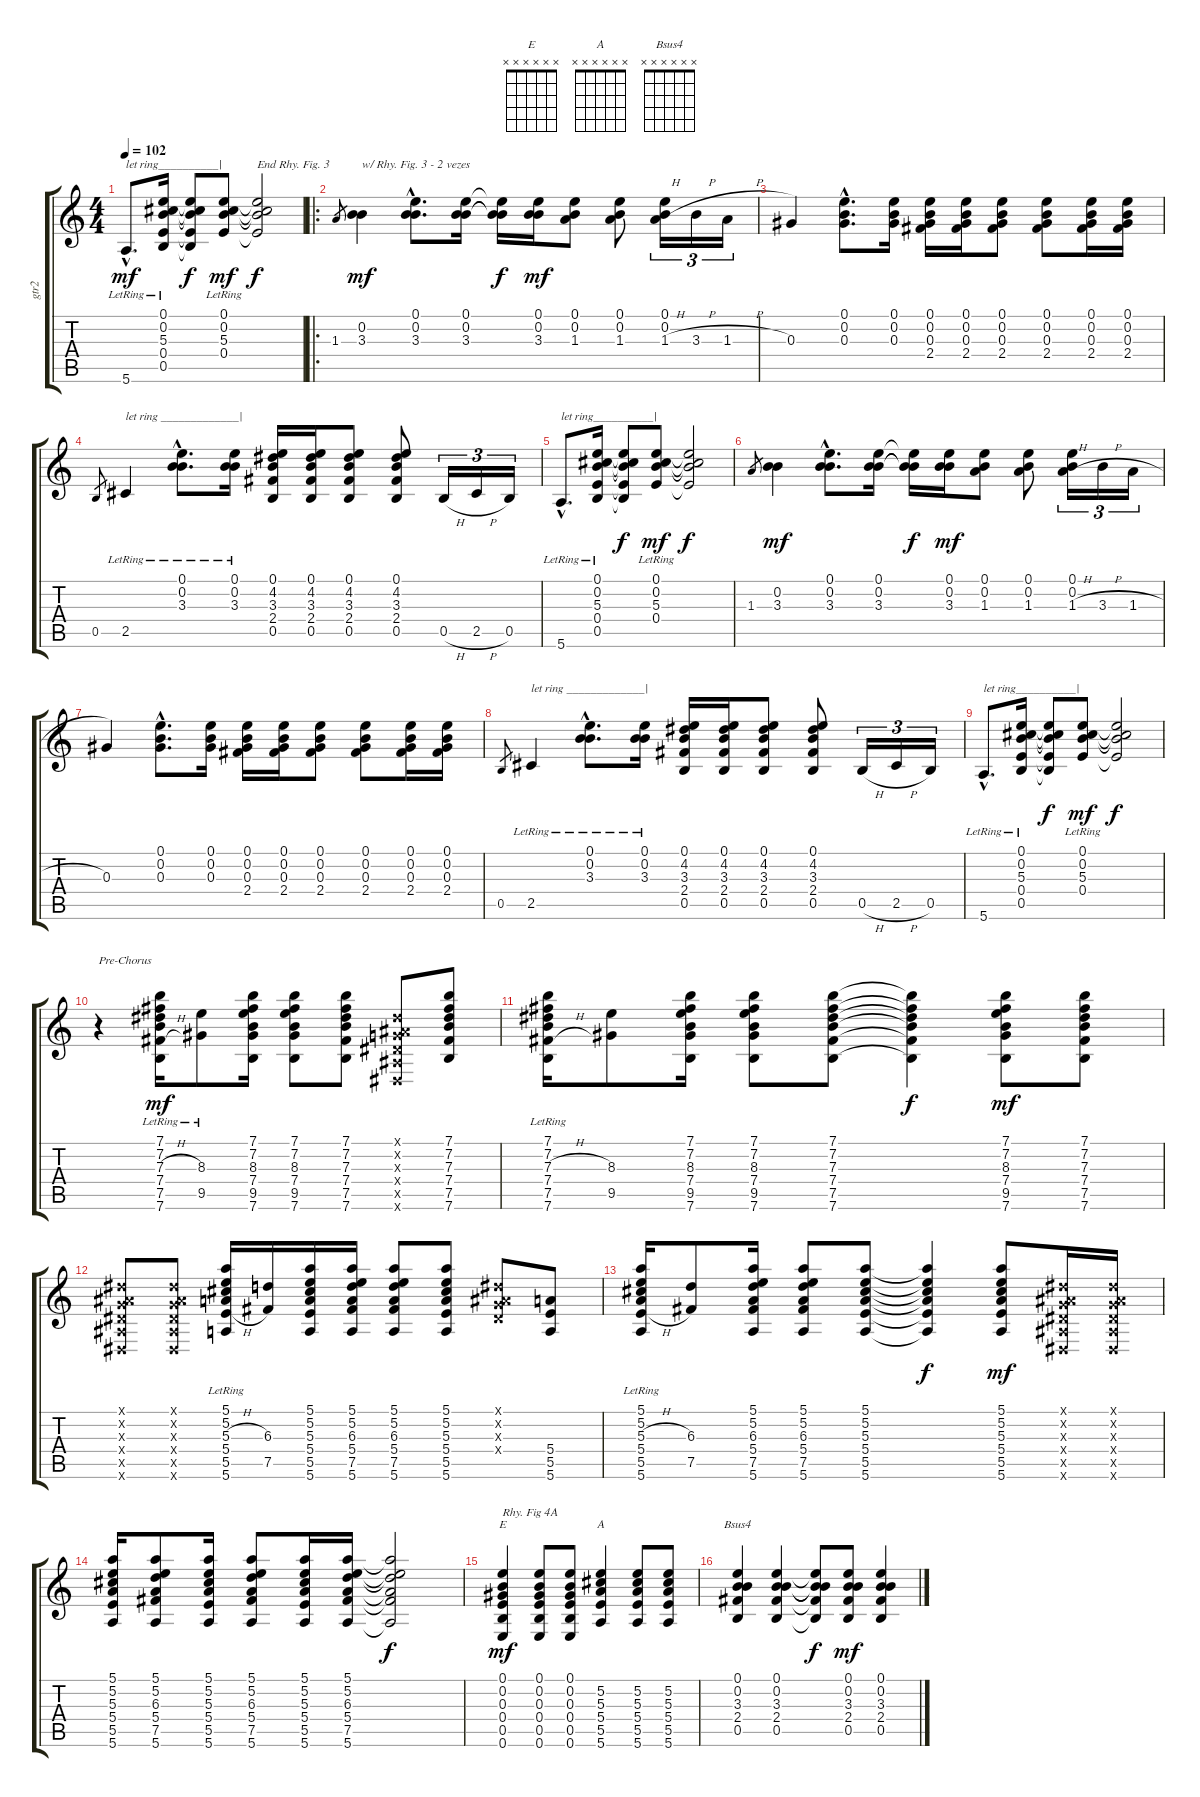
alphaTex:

\track ("gtr2" "gtr2") {instrument acousticguitarsteel}
\staff {score tabs}
\tuning (E4 B3 Ab3 E3 B2 E2) {hide}
\chord ("E" x x x x x x)
\chord ("A" x x x x x x)
\chord ("Bsus4" x x x x x x)
\ts (4 4)
\tempo 102
\clef g2
\ks c
5.6{hac lr}.8{d txt "let ring__________|" dy mf} (0.1{lr} 0.2{lr} 5.3{lr} 0.4{lr} 0.5{lr}).16 (0.1{t} 0.2{t} 5.3{t} 0.4{t} 0.5{t}).8{dy f} (0.1{lr} 0.2{lr} 5.3{lr} 0.4{lr}).8{dy mf} (0.1{t} 0.2{t} 5.3{t} 0.4{t}).2{txt "End Rhy. Fig. 3" dy f} |
\ro
1.3.8{gr} (0.2 3.3).4{txt "w/ Rhy. Fig. 3 - 2 vezes" dy mf} (0.1{hac} 0.2{hac} 3.3{hac}).8{d} (0.1 0.2 3.3).16 (0.1{t} 0.2{t} 3.3{t}).16{dy f} (0.1 0.2 3.3).16{dy mf} (0.1 0.2 1.3).8 (0.1 0.2 1.3).8 (0.1 0.2 1.3{h}).16{tu (3 2)} 3.3{h}.16{tu (3 2)} 1.3{h}.16{tu (3 2)} |
0.3.4 (0.1{hac} 0.2{hac} 0.3{hac}).8{d} (0.1 0.2 0.3).16 (0.1 0.2 0.3 2.4).16 (0.1 0.2 0.3 2.4).16 (0.1 0.2 0.3 2.4).8 (0.1 0.2 0.3 2.4).8 (0.1 0.2 0.3 2.4).16 (0.1 0.2 0.3 2.4).16 |
0.5.8{gr} 2.5{lr}.4{txt "let ring _____________|"} (0.1{hac lr} 0.2{hac lr} 3.3{hac lr}).8{d} (0.1{lr} 0.2{lr} 3.3{lr}).16 (0.1 4.2 3.3 2.4 0.5).16 (0.1 4.2 3.3 2.4 0.5).16 (0.1 4.2 3.3 2.4 0.5).8 (0.1 4.2 3.3 2.4 0.5).8 0.5{h}.16{tu (3 2)} 2.5{h}.16{tu (3 2)} 0.5.16{tu (3 2)} |
5.6{hac lr}.8{d txt "let ring__________|"} (0.1{lr} 0.2{lr} 5.3{lr} 0.4{lr} 0.5{lr}).16 (0.1{t} 0.2{t} 5.3{t} 0.4{t} 0.5{t}).8{dy f} (0.1{lr} 0.2{lr} 5.3{lr} 0.4{lr}).8{dy mf} (0.1{t} 0.2{t} 5.3{t} 0.4{t}).2{dy f} |
1.3.8{gr} (0.2 3.3).4{dy mf} (0.1{hac} 0.2{hac} 3.3{hac}).8{d} (0.1 0.2 3.3).16 (0.1{t} 0.2{t} 3.3{t}).16{dy f} (0.1 0.2 3.3).16{dy mf} (0.1 0.2 1.3).8 (0.1 0.2 1.3).8 (0.1 0.2 1.3{h}).16{tu (3 2)} 3.3{h}.16{tu (3 2)} 1.3{h}.16{tu (3 2)} |
0.3.4 (0.1{hac} 0.2{hac} 0.3{hac}).8{d} (0.1 0.2 0.3).16 (0.1 0.2 0.3 2.4).16 (0.1 0.2 0.3 2.4).16 (0.1 0.2 0.3 2.4).8 (0.1 0.2 0.3 2.4).8 (0.1 0.2 0.3 2.4).16 (0.1 0.2 0.3 2.4).16 |
0.5.8{gr} 2.5{lr}.4{txt "let ring _____________|"} (0.1{hac lr} 0.2{hac lr} 3.3{hac lr}).8{d} (0.1{lr} 0.2{lr} 3.3{lr}).16 (0.1 4.2 3.3 2.4 0.5).16 (0.1 4.2 3.3 2.4 0.5).16 (0.1 4.2 3.3 2.4 0.5).8 (0.1 4.2 3.3 2.4 0.5).8 0.5{h}.16{tu (3 2)} 2.5{h}.16{tu (3 2)} 0.5.16{tu (3 2)} |
5.6{hac lr}.8{d txt "let ring__________|"} (0.1{lr} 0.2{lr} 5.3{lr} 0.4{lr} 0.5{lr}).16 (0.1{t} 0.2{t} 5.3{t} 0.4{t} 0.5{t}).8{dy f} (0.1{lr} 0.2{lr} 5.3{lr} 0.4{lr}).8{dy mf} (0.1{t} 0.2{t} 5.3{t} 0.4{t}).2{dy f} |
r.4{txt "Pre-Chorus"} (7.1{lr} 7.2{lr} 7.3{h} 7.4{lr} 7.5{h} 7.6{lr}).16{dy mf} (8.3{lr} 9.5{lr}).8 (7.1 7.2 8.3 7.4 9.5 7.6).16 (7.1 7.2 8.3 7.4 9.5 7.6).8 (7.1 7.2 7.3 7.4 7.5 7.6).8 (-1.1{x} -1.2{x} -1.3{x} -1.4{x} -1.5{x} -1.6{x}).8 (7.1 7.2 7.3 7.4 7.5 7.6).8 |
(7.1{lr} 7.2{lr} 7.3{h} 7.4{lr} 7.5{h} 7.6{lr}).16 (8.3 9.5).8 (7.1 7.2 8.3 7.4 9.5 7.6).16 (7.1 7.2 8.3 7.4 9.5 7.6).8 (7.1 7.2 7.3 7.4 7.5 7.6).8 (7.1{t} 7.2{t} 7.3{t} 7.4{t} 7.5{t} 7.6{t}).4{dy f} (7.1 7.2 8.3 7.4 9.5 7.6).8{dy mf} (7.1 7.2 7.3 7.4 7.5 7.6).8 |
(-1.1{x} -1.2{x} -1.3{x} -1.4{x} -1.5{x} -1.6{x}).8 (-1.1{x} -1.2{x} -1.3{x} -1.4{x} -1.5{x} -1.6{x}).8 (5.1{lr} 5.2{lr} 5.3{h} 5.4{lr} 5.5{h} 5.6{lr}).16 (6.3 7.5).16 (5.1 5.2 5.3 5.4 5.5 5.6).16 (5.1 5.2 6.3 5.4 7.5 5.6).16 (5.1 5.2 6.3 5.4 7.5 5.6).8 (5.1 5.2 5.3 5.4 5.5 5.6).8 (-1.1{x} -1.2{x} -1.3{x} -1.4{x}).8 (5.4 5.5 5.6).8 |
(5.1{lr} 5.2{lr} 5.3{h} 5.4{lr} 5.5{h} 5.6{lr}).16 (6.3 7.5).8 (5.1 5.2 6.3 5.4 7.5 5.6).16 (5.1 5.2 6.3 5.4 7.5 5.6).8 (5.1 5.2 5.3 5.4 5.5 5.6).8 (5.1{t} 5.2{t} 5.3{t} 5.4{t} 5.5{t} 5.6{t}).4{dy f} (5.1 5.2 5.3 5.4 5.5 5.6).8{dy mf} (-1.1{x} -1.2{x} -1.3{x} -1.4{x} -1.5{x} -1.6{x}).16 (-1.1{x} -1.2{x} -1.3{x} -1.4{x} -1.5{x} -1.6{x}).16 |
(5.1 5.2 5.3 5.4 5.5 5.6).16 (5.1 5.2 6.3 5.4 7.5 5.6).8 (5.1 5.2 5.3 5.4 5.5 5.6).16 (5.1 5.2 6.3 5.4 7.5 5.6).8 (5.1 5.2 5.3 5.4 5.5 5.6).16 (5.1 5.2 6.3 5.4 7.5 5.6).16 (5.1{t} 5.2{t} 6.3{t} 5.4{t} 7.5{t} 5.6{t}).2{dy f} |
(0.1 0.2 0.3 0.4 0.5 0.6).4{ch "E" txt "Rhy. Fig 4A" dy mf} (0.1 0.2 0.3 0.4 0.5 0.6).8 (0.1 0.2 0.3 0.4 0.5 0.6).8 (5.2 5.3 5.4 5.5 5.6).4{ch "A"} (5.2 5.3 5.4 5.5 5.6).8 (5.2 5.3 5.4 5.5 5.6).8 |
(0.1 0.2 3.3 2.4 0.5).4{ch "Bsus4"} (0.1 0.2 3.3 2.4 0.5).4 (0.1{t} 0.2{t} 3.3{t} 2.4{t} 0.5{t}).8{dy f} (0.1 0.2 3.3 2.4 0.5).8{dy mf} (0.1 0.2 3.3 2.4 0.5).4
